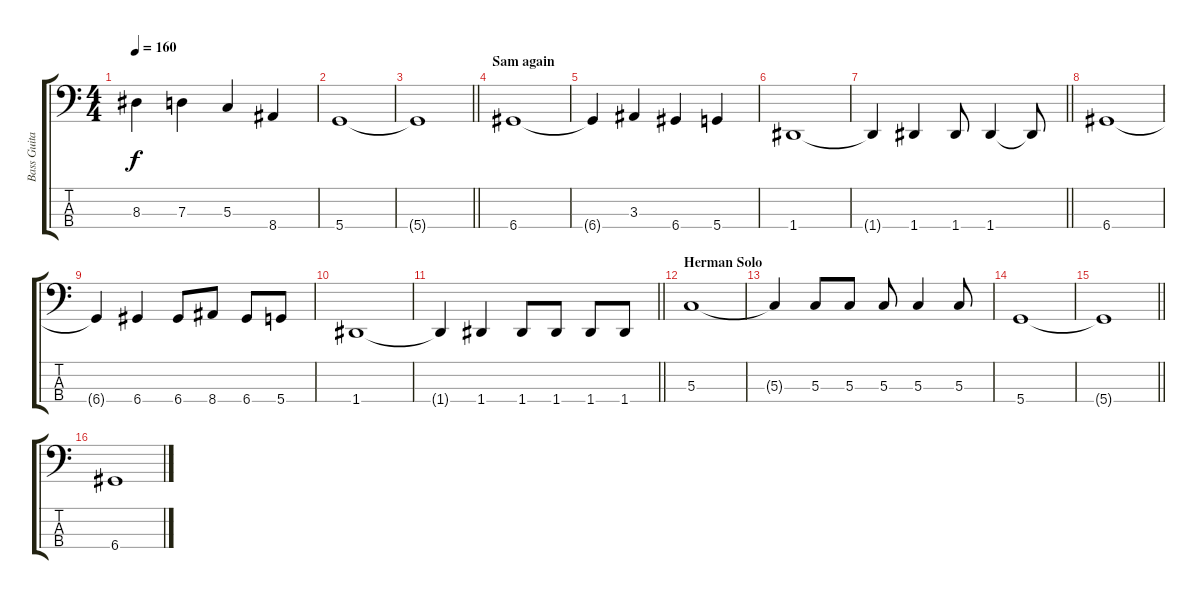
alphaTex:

\track ("Bass Guitar - Frédéric Leclercq" "Bass Guita") {instrument electricbasspick}
\staff {score tabs}
\tuning (F2 C2 G1 D1) {hide}
\ts (4 4)
\tempo 160
\clef f4
\ks c
8.3.4{dy f} 7.3.4 5.3.4 8.4.4 |
5.4.1 |
\barLineRight lightlight
5.4{t}.1 |
\section ("" "Sam again")
6.4.1 |
6.4{t}.4 3.3.4 6.4.4 5.4.4 |
1.4.1 |
\barLineRight lightlight
1.4{t}.4 1.4.4 1.4.8 1.4.4 1.4{t}.8 |
6.4.1 |
6.4{t}.4 6.4.4 6.4.8 8.4.8 6.4.8 5.4.8 |
1.4.1 |
\barLineRight lightlight
1.4{t}.4 1.4.4 1.4.8 1.4.8 1.4.8 1.4.8 |
\section ("" "Herman Solo")
5.3.1 |
5.3{t}.4 5.3.8 5.3.8 5.3.8 5.3.4 5.3.8 |
5.4.1 |
\barLineRight lightlight
5.4{t}.1 |
6.4.1
